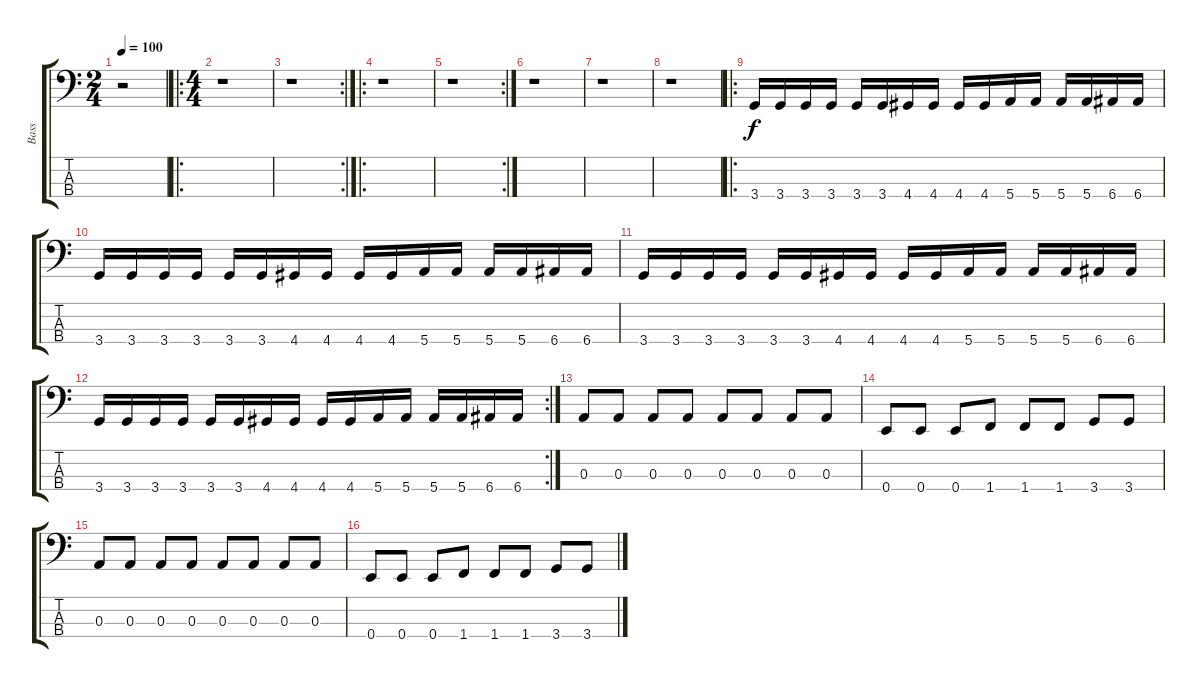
\track ("Bass" "Bass") {instrument electricbassfinger}
\staff {score tabs}
\tuning (G2 D2 A1 E1) {hide}
\ts (2 4)
\tempo 100
\clef f4
\ks c
r.2{dy f} |
\ro
\ts (4 4)
r.1 |
\rc 2
r.1 |
\ro
r.1 |
\rc 2
r.1 |
r.1 |
r.1 |
r.1 |
\ro
3.4.16 3.4.16 3.4.16 3.4.16 3.4.16 3.4.16 4.4.16 4.4.16 4.4.16 4.4.16 5.4.16 5.4.16 5.4.16 5.4.16 6.4.16 6.4.16 |
3.4.16 3.4.16 3.4.16 3.4.16 3.4.16 3.4.16 4.4.16 4.4.16 4.4.16 4.4.16 5.4.16 5.4.16 5.4.16 5.4.16 6.4.16 6.4.16 |
3.4.16 3.4.16 3.4.16 3.4.16 3.4.16 3.4.16 4.4.16 4.4.16 4.4.16 4.4.16 5.4.16 5.4.16 5.4.16 5.4.16 6.4.16 6.4.16 |
\rc 2
3.4.16 3.4.16 3.4.16 3.4.16 3.4.16 3.4.16 4.4.16 4.4.16 4.4.16 4.4.16 5.4.16 5.4.16 5.4.16 5.4.16 6.4.16 6.4.16 |
0.3.8 0.3.8 0.3.8 0.3.8 0.3.8 0.3.8 0.3.8 0.3.8 |
0.4.8 0.4.8 0.4.8 1.4.8 1.4.8 1.4.8 3.4.8 3.4.8 |
0.3.8 0.3.8 0.3.8 0.3.8 0.3.8 0.3.8 0.3.8 0.3.8 |
0.4.8 0.4.8 0.4.8 1.4.8 1.4.8 1.4.8 3.4.8 3.4.8
